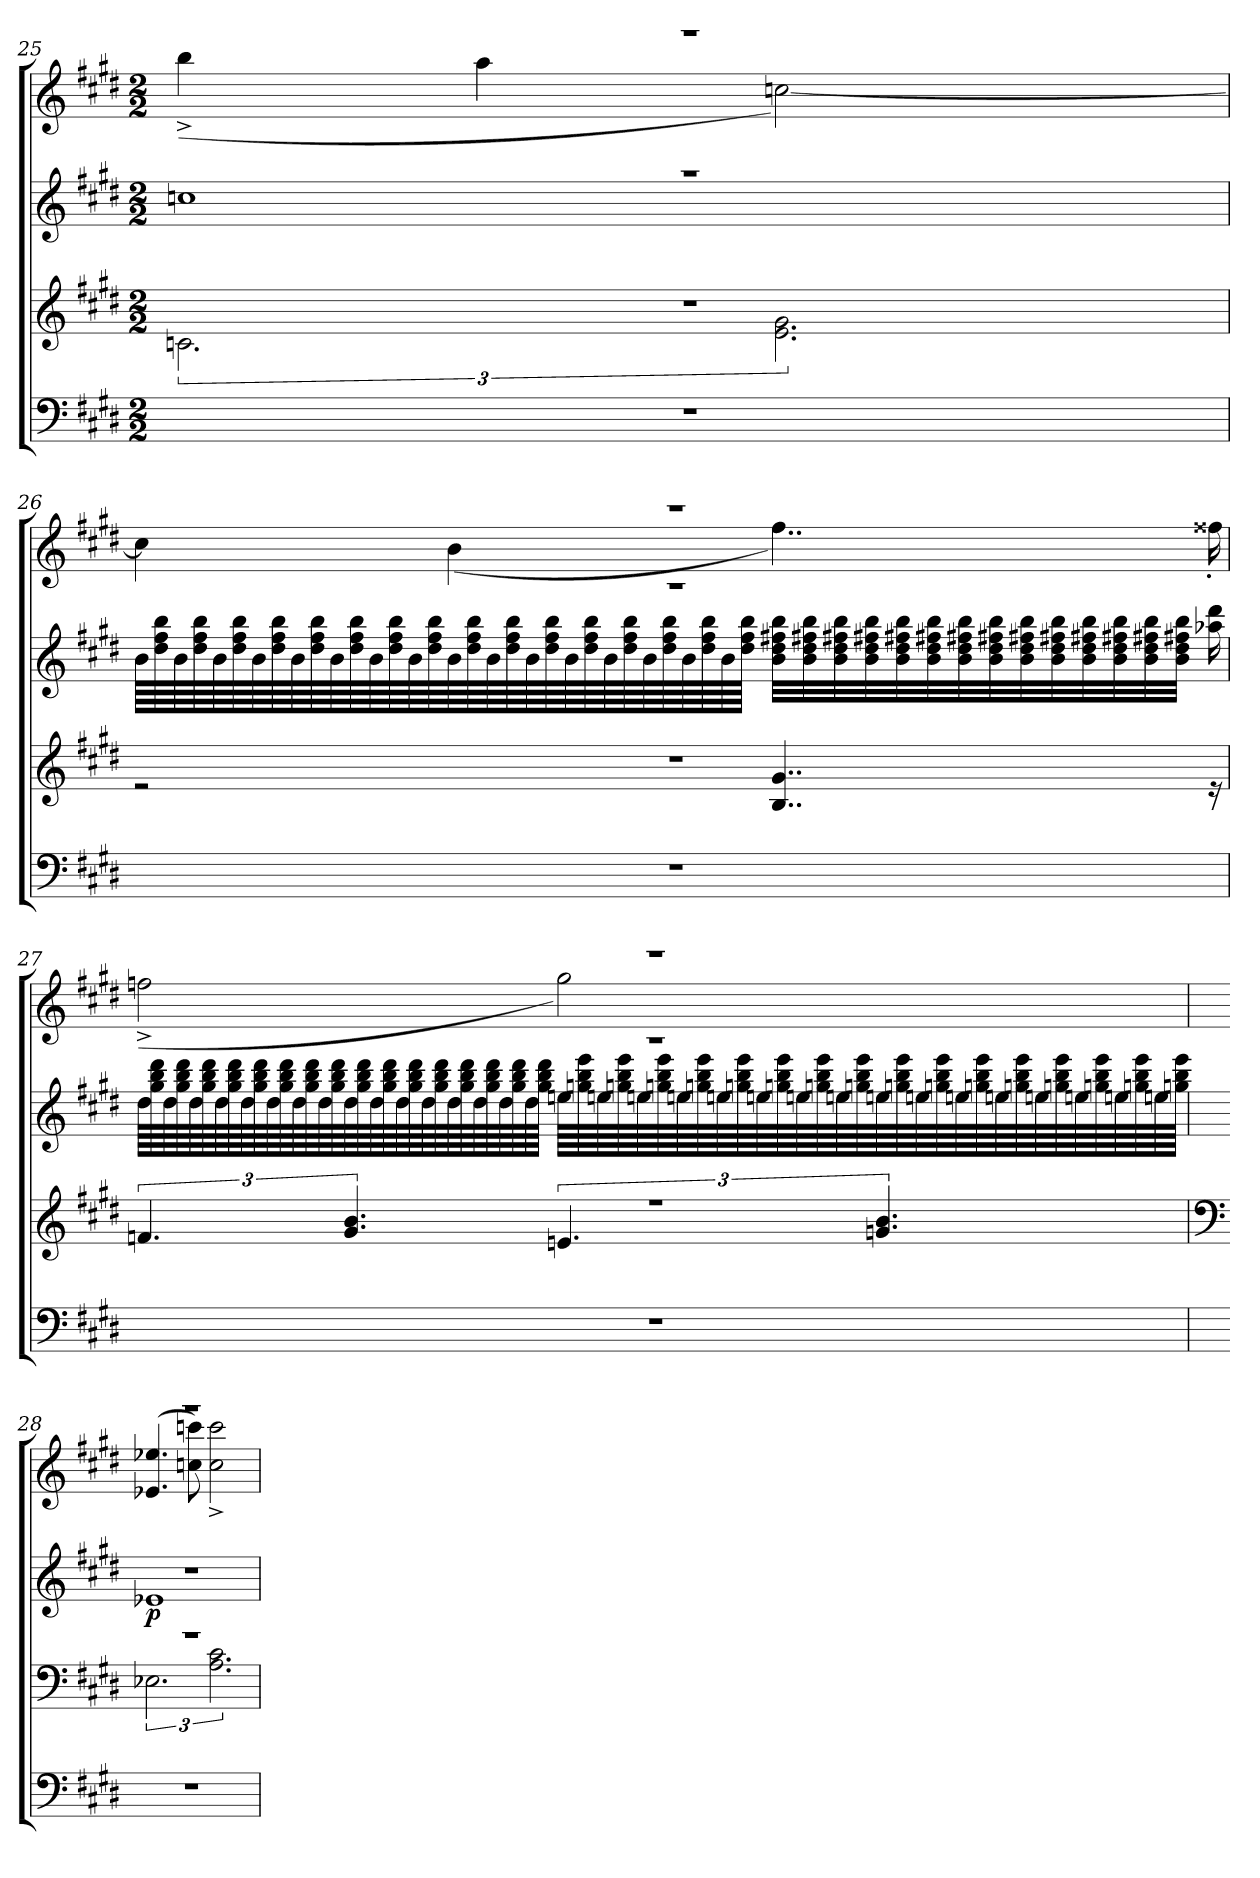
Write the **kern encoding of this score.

**kern	**kern	**kern	**dynam	**kern
*part3	*part2	*part2	*part2	*part1
*staff4	*staff3	*staff2	*staff2/3	*staff1
*clefF4	*clefG2	*clefG2	*	*clefG2
*k[f#c#g#d#]	*k[f#c#g#d#]	*k[f#c#g#d#]	*	*k[f#c#g#d#]
*M2/2	*M2/2	*M2/2	*	*M2/2
=25	=25	=25	=25	=25
*	*^	*^	*	*^
1r	1r	3.cn	1r	1ccn	.	1r	(>4bb^\
.	.	.	.	.	.	.	4aa\
.	.	3.e 3.g#	.	.	.	.	[2ccn\)
=26	=26	=26	=26	=26	=26	=26	=26
!	!	!	!	!	!LO:DY:b=2	!	!
!	!	!	!	!	!LO:DY:n=1:b	!	!
*	*	*	*tremolo	*	*	*	*
1r	1r	2r	1r	64b\LLLL	p f	1r	4cc\]
.	.	.	.	64dd#\ 64ff#\ 64bb\	.	.	.
.	.	.	.	64b\	.	.	.
.	.	.	.	64dd#\ 64ff#\ 64bb\	.	.	.
.	.	.	.	64b\	.	.	.
.	.	.	.	64dd#\ 64ff#\ 64bb\	.	.	.
.	.	.	.	64b\	.	.	.
.	.	.	.	64dd#\ 64ff#\ 64bb\	.	.	.
.	.	.	.	64b\	.	.	.
.	.	.	.	64dd#\ 64ff#\ 64bb\	.	.	.
.	.	.	.	64b\	.	.	.
.	.	.	.	64dd#\ 64ff#\ 64bb\	.	.	.
.	.	.	.	64b\	.	.	.
.	.	.	.	64dd#\ 64ff#\ 64bb\	.	.	.
.	.	.	.	64b\	.	.	.
.	.	.	.	64dd#\ 64ff#\ 64bb\	.	.	.
.	.	.	.	64b\	.	.	(>4b\
.	.	.	.	64dd#\ 64ff#\ 64bb\	.	.	.
.	.	.	.	64b\	.	.	.
.	.	.	.	64dd#\ 64ff#\ 64bb\	.	.	.
.	.	.	.	64b\	.	.	.
.	.	.	.	64dd#\ 64ff#\ 64bb\	.	.	.
.	.	.	.	64b\	.	.	.
.	.	.	.	64dd#\ 64ff#\ 64bb\	.	.	.
.	.	.	.	64b\	.	.	.
.	.	.	.	64dd#\ 64ff#\ 64bb\	.	.	.
.	.	.	.	64b\	.	.	.
.	.	.	.	64dd#\ 64ff#\ 64bb\	.	.	.
.	.	.	.	64b\	.	.	.
.	.	.	.	64dd#\ 64ff#\ 64bb\	.	.	.
.	.	.	.	64b\	.	.	.
.	.	.	.	64dd#\ 64ff#\ 64bb\JJJJ	.	.	.
.	.	4..B/ 4..g#/	.	32b\ 32dd#\ 32ff#X\ 32bb\LLL	.	.	4..ff#\)
.	.	.	.	.	.	.	.
.	.	.	.	32b\ 32dd#\ 32ff#X\ 32bb\	.	.	.
.	.	.	.	.	.	.	.
.	.	.	.	32b\ 32dd#\ 32ff#X\ 32bb\	.	.	.
.	.	.	.	.	.	.	.
.	.	.	.	32b\ 32dd#\ 32ff#X\ 32bb\	.	.	.
.	.	.	.	.	.	.	.
.	.	.	.	32b\ 32dd#\ 32ff#X\ 32bb\	.	.	.
.	.	.	.	.	.	.	.
.	.	.	.	32b\ 32dd#\ 32ff#X\ 32bb\	.	.	.
.	.	.	.	.	.	.	.
.	.	.	.	32b\ 32dd#\ 32ff#X\ 32bb\	.	.	.
.	.	.	.	.	.	.	.
.	.	.	.	32b\ 32dd#\ 32ff#X\ 32bb\	.	.	.
.	.	.	.	.	.	.	.
.	.	.	.	32b\ 32dd#\ 32ff#X\ 32bb\	.	.	.
.	.	.	.	32b\ 32dd#\ 32ff#X\ 32bb\	.	.	.
.	.	.	.	32b\ 32dd#\ 32ff#X\ 32bb\	.	.	.
.	.	.	.	32b\ 32dd#\ 32ff#X\ 32bb\	.	.	.
.	.	.	.	32b\ 32dd#\ 32ff#X\ 32bb\	.	.	.
.	.	.	.	32b\ 32dd#\ 32ff#X\ 32bb\JJJ	.	.	.
*	*	*	*Xtremolo	*	*	*	*
.	.	16r	.	16aa-X\ 16ddd#\	.	.	16ff##X'\
=27	=27	=27	=27	=27	=27	=27	=27
*	*	*	*tremolo	*	*	*	*
1r	1r	6.fn/	1r	64dd#\LLLL	.	1r	(>2ffn^\
.	.	.	.	64gg#\ 64bb\ 64ddd#\	.	.	.
.	.	.	.	64dd#\	.	.	.
.	.	.	.	64gg#\ 64bb\ 64ddd#\	.	.	.
.	.	.	.	64dd#\	.	.	.
.	.	.	.	64gg#\ 64bb\ 64ddd#\	.	.	.
.	.	.	.	64dd#\	.	.	.
.	.	.	.	64gg#\ 64bb\ 64ddd#\	.	.	.
.	.	.	.	64dd#\	.	.	.
.	.	.	.	64gg#\ 64bb\ 64ddd#\	.	.	.
.	.	.	.	64dd#\	.	.	.
.	.	.	.	64gg#\ 64bb\ 64ddd#\	.	.	.
.	.	.	.	64dd#\	.	.	.
.	.	.	.	64gg#\ 64bb\ 64ddd#\	.	.	.
.	.	.	.	64dd#\	.	.	.
.	.	.	.	64gg#\ 64bb\ 64ddd#\	.	.	.
.	.	6.g#/ 6.b/	.	64dd#\	.	.	.
.	.	.	.	64gg#\ 64bb\ 64ddd#\	.	.	.
.	.	.	.	64dd#\	.	.	.
.	.	.	.	64gg#\ 64bb\ 64ddd#\	.	.	.
.	.	.	.	64dd#\	.	.	.
.	.	.	.	64gg#\ 64bb\ 64ddd#\	.	.	.
.	.	.	.	64dd#\	.	.	.
.	.	.	.	64gg#\ 64bb\ 64ddd#\	.	.	.
.	.	.	.	64dd#\	.	.	.
.	.	.	.	64gg#\ 64bb\ 64ddd#\	.	.	.
.	.	.	.	64dd#\	.	.	.
.	.	.	.	64gg#\ 64bb\ 64ddd#\	.	.	.
.	.	.	.	64dd#\	.	.	.
.	.	.	.	64gg#\ 64bb\ 64ddd#\	.	.	.
.	.	.	.	64dd#\	.	.	.
.	.	.	.	64gg#\ 64bb\ 64ddd#\JJJJ	.	.	.
.	.	6.en/	.	64een\LLLL	.	.	2gg#\)
.	.	.	.	64ggn\< 64bb\< 64eee\<	.	.	.
.	.	.	.	64een\	.	.	.
.	.	.	.	64ggn\< 64bb\< 64eee\<	.	.	.
.	.	.	.	64een\	.	.	.
.	.	.	.	64ggn\< 64bb\< 64eee\<	.	.	.
.	.	.	.	64een\	.	.	.
.	.	.	.	64ggn\< 64bb\< 64eee\<	.	.	.
.	.	.	.	64een\	.	.	.
.	.	.	.	64ggn\< 64bb\< 64eee\<	.	.	.
.	.	.	.	64een\	.	.	.
.	.	.	.	64ggn\< 64bb\< 64eee\<	.	.	.
.	.	.	.	64een\	.	.	.
.	.	.	.	64ggn\< 64bb\< 64eee\<	.	.	.
.	.	.	.	64een\	.	.	.
.	.	.	.	64ggn\< 64bb\< 64eee\<	.	.	.
.	.	6.gn/ 6.b/	.	64een\	.	.	.
.	.	.	.	64ggn\< 64bb\< 64eee\<	.	.	.
.	.	.	.	64een\	.	.	.
.	.	.	.	64ggn\< 64bb\< 64eee\<	.	.	.
.	.	.	.	64een\	.	.	.
.	.	.	.	64ggn\< 64bb\< 64eee\<	.	.	.
.	.	.	.	64een\	.	.	.
.	.	.	.	64ggn\< 64bb\< 64eee\<	.	.	.
.	.	.	.	64een\	.	.	.
.	.	.	.	64ggn\< 64bb\< 64eee\<	.	.	.
.	.	.	.	64een\	.	.	.
.	.	.	.	64ggn\< 64bb\< 64eee\<	.	.	.
.	.	.	.	64een\	.	.	.
.	.	.	.	64ggn\< 64bb\< 64eee\<	.	.	.
.	.	.	.	64een\	.	.	.
.	.	.	.	64ggn\< 64bb\< 64eee\<JJJJ	.	.	.
*	*	*	*Xtremolo	*	*	*	*
=28	=28	=28	=28	=28	=28	=28	=28
*	*clefF4	*	*	*	*	*	*
!	!	!	!	!	!LO:DY:b	!	!
1r	1r	3.E-X	1r	1e-X	p	1r	(>4.e-X/ 4.ee-X/
.	.	.	.	.	.	.	.
.	.	.	.	.	.	.	.
.	.	.	.	.	.	.	.
.	.	.	.	.	.	.	.
.	.	.	.	.	.	.	.
.	.	.	.	.	.	.	.
.	.	.	.	.	.	.	.
.	.	.	.	.	.	.	.
.	.	.	.	.	.	.	.
.	.	.	.	.	.	.	.
.	.	.	.	.	.	.	.
.	.	.	.	.	.	.	.
.	.	.	.	.	.	.	.
.	.	.	.	.	.	.	.
.	.	.	.	.	.	.	.
.	.	.	.	.	.	.	8ccn\ 8cccn\)
.	.	3.A 3.c#	.	.	.	.	2cc\^ 2ccc\^
*	*v	*v	*	*	*	*v	*v
*	*	*v	*v	*	*
=	=	=	=	=
*-	*-	*-	*-	*-
